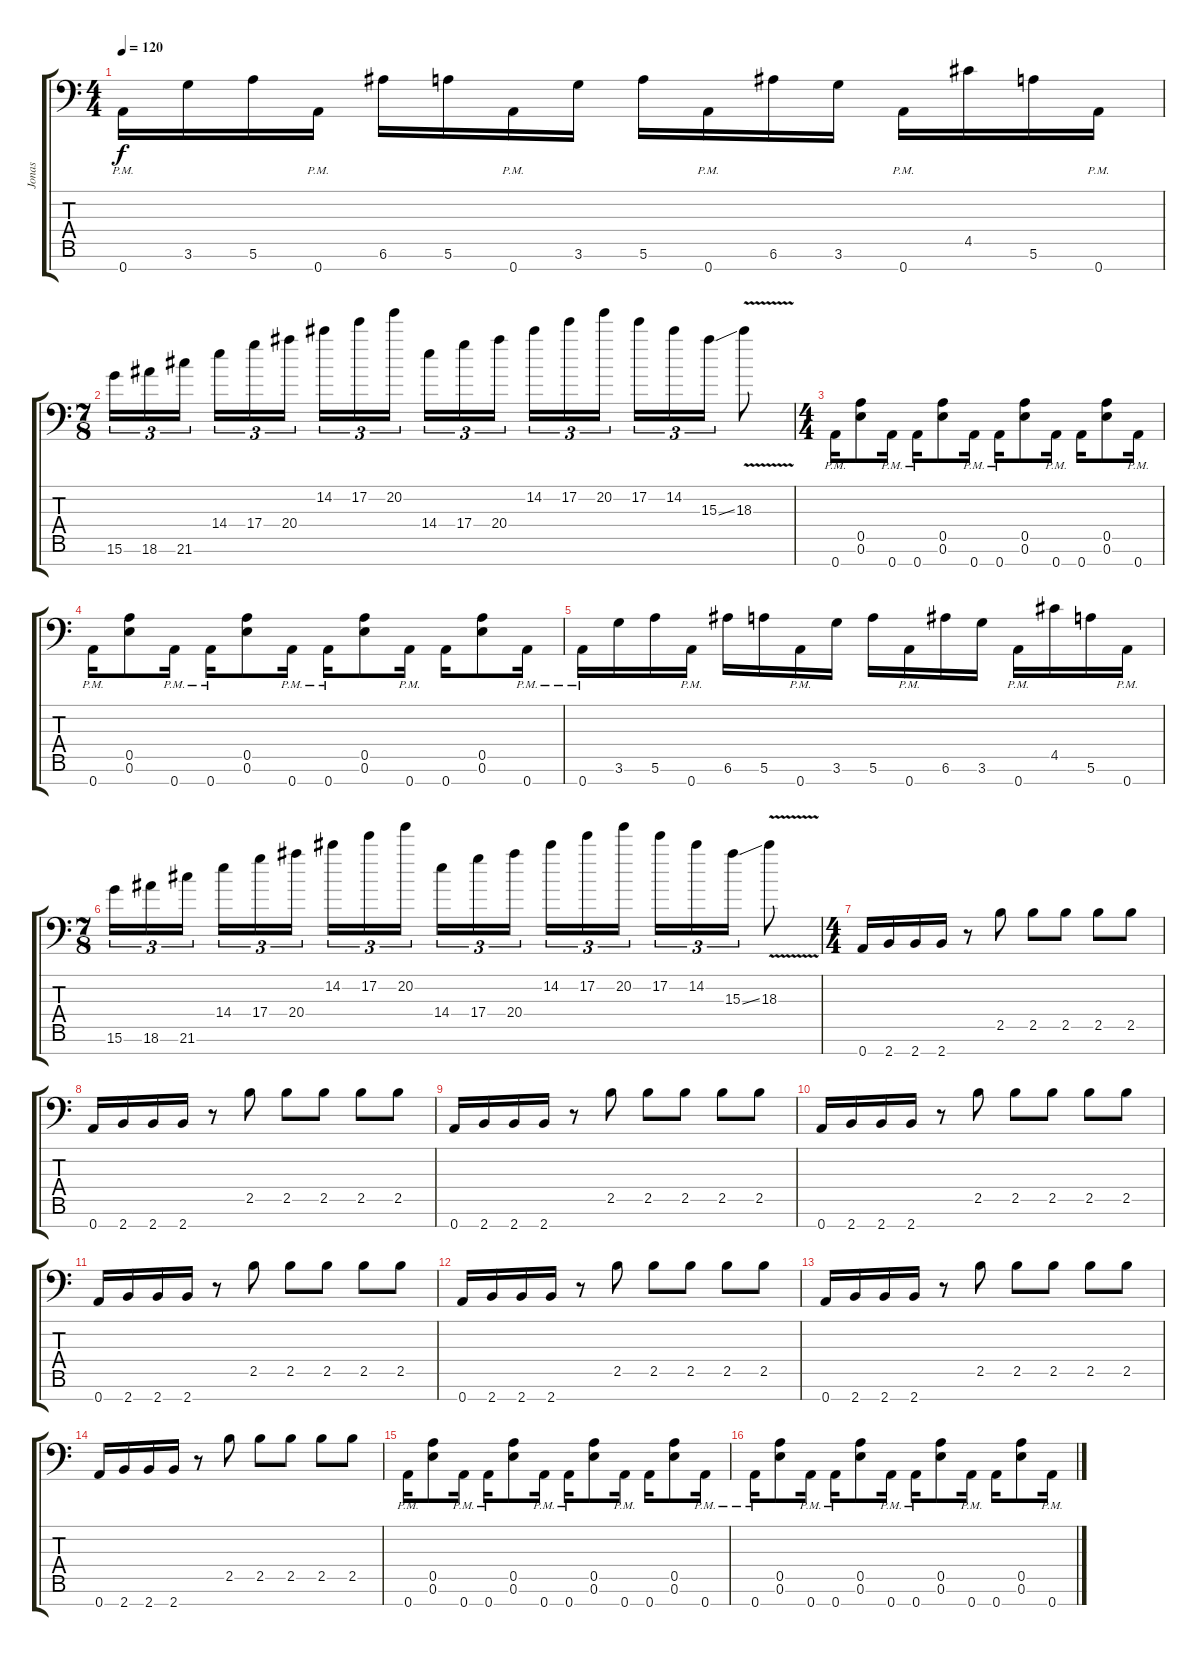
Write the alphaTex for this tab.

\track ("Jonas" "Jonas") {instrument distortionguitar}
\staff {score tabs}
\tuning (E4 B3 G3 D3 A2 E2 A1) {hide}
\ts (4 4)
\tempo 120
\clef f4
\ks c
0.7{pm}.16{dy f} 3.6.16 5.6.16 0.7{pm}.16 6.6.16 5.6.16 0.7{pm}.16 3.6.16 5.6.16 0.7{pm}.16 6.6.16 3.6.16 0.7{pm}.16 4.5.16 5.6.16 0.7{pm}.16 |
\ts (7 8)
15.6.16{tu (3 2)} 18.6.16{tu (3 2)} 21.6.16{tu (3 2)} 14.4.16{tu (3 2)} 17.4.16{tu (3 2)} 20.4.16{tu (3 2)} 14.2.16{tu (3 2)} 17.2.16{tu (3 2)} 20.2.16{tu (3 2)} 14.4.16{tu (3 2)} 17.4.16{tu (3 2)} 20.4.16{tu (3 2)} 14.2.16{tu (3 2)} 17.2.16{tu (3 2)} 20.2.16{tu (3 2)} 17.2.16{tu (3 2)} 14.2.16{tu (3 2)} 15.3{ss}.16{tu (3 2)} 18.3{v}.8 |
\ts (4 4)
0.7{pm}.16 (0.5 0.6).8 0.7{pm}.16 0.7{pm}.16 (0.5 0.6).8 0.7{pm}.16 0.7{pm}.16 (0.5 0.6).8 0.7{pm}.16 0.7.16 (0.5 0.6).8 0.7{pm}.16 |
0.7{pm}.16 (0.5 0.6).8 0.7{pm}.16 0.7{pm}.16 (0.5 0.6).8 0.7{pm}.16 0.7{pm}.16 (0.5 0.6).8 0.7{pm}.16 0.7.16 (0.5 0.6).8 0.7{pm}.16 |
0.7{pm}.16 3.6.16 5.6.16 0.7{pm}.16 6.6.16 5.6.16 0.7{pm}.16 3.6.16 5.6.16 0.7{pm}.16 6.6.16 3.6.16 0.7{pm}.16 4.5.16 5.6.16 0.7{pm}.16 |
\ts (7 8)
15.6.16{tu (3 2)} 18.6.16{tu (3 2)} 21.6.16{tu (3 2)} 14.4.16{tu (3 2)} 17.4.16{tu (3 2)} 20.4.16{tu (3 2)} 14.2.16{tu (3 2)} 17.2.16{tu (3 2)} 20.2.16{tu (3 2)} 14.4.16{tu (3 2)} 17.4.16{tu (3 2)} 20.4.16{tu (3 2)} 14.2.16{tu (3 2)} 17.2.16{tu (3 2)} 20.2.16{tu (3 2)} 17.2.16{tu (3 2)} 14.2.16{tu (3 2)} 15.3{ss}.16{tu (3 2)} 18.3{v}.8 |
\ts (4 4)
0.7.16 2.7.16 2.7.16 2.7.16 r.8 2.5.8 2.5.8 2.5.8 2.5.8 2.5.8 |
0.7.16 2.7.16 2.7.16 2.7.16 r.8 2.5.8 2.5.8 2.5.8 2.5.8 2.5.8 |
0.7.16 2.7.16 2.7.16 2.7.16 r.8 2.5.8 2.5.8 2.5.8 2.5.8 2.5.8 |
0.7.16 2.7.16 2.7.16 2.7.16 r.8 2.5.8 2.5.8 2.5.8 2.5.8 2.5.8 |
0.7.16 2.7.16 2.7.16 2.7.16 r.8 2.5.8 2.5.8 2.5.8 2.5.8 2.5.8 |
0.7.16 2.7.16 2.7.16 2.7.16 r.8 2.5.8 2.5.8 2.5.8 2.5.8 2.5.8 |
0.7.16 2.7.16 2.7.16 2.7.16 r.8 2.5.8 2.5.8 2.5.8 2.5.8 2.5.8 |
0.7.16 2.7.16 2.7.16 2.7.16 r.8 2.5.8 2.5.8 2.5.8 2.5.8 2.5.8 |
0.7{pm}.16 (0.5 0.6).8 0.7{pm}.16 0.7{pm}.16 (0.5 0.6).8 0.7{pm}.16 0.7{pm}.16 (0.5 0.6).8 0.7{pm}.16 0.7.16 (0.5 0.6).8 0.7{pm}.16 |
0.7{pm}.16 (0.5 0.6).8 0.7{pm}.16 0.7{pm}.16 (0.5 0.6).8 0.7{pm}.16 0.7{pm}.16 (0.5 0.6).8 0.7{pm}.16 0.7.16 (0.5 0.6).8 0.7{pm}.16
